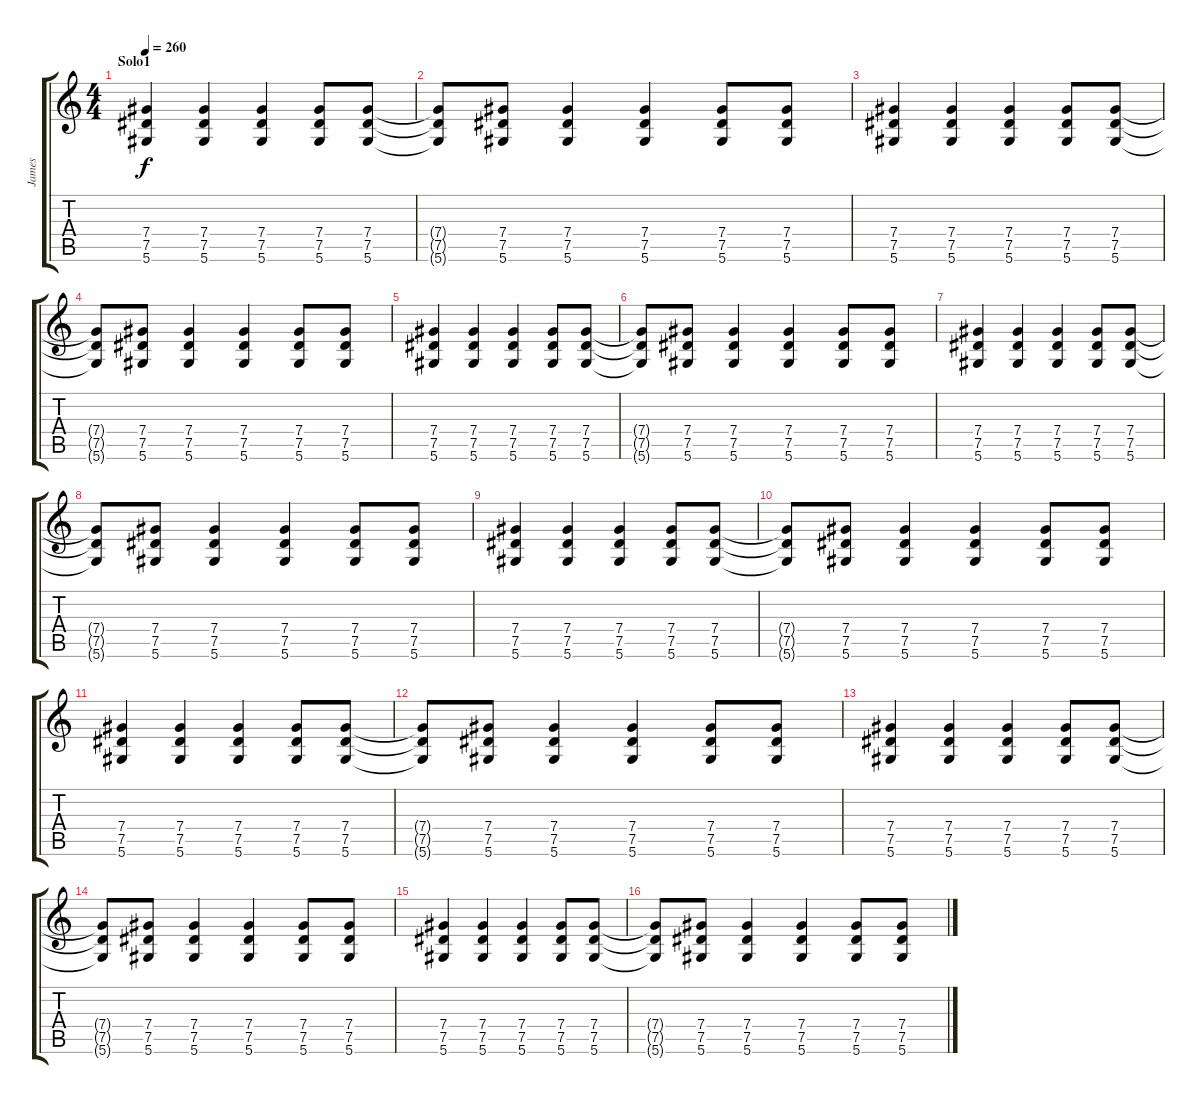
\track ("James" "James") {instrument distortionguitar}
\staff {score tabs}
\tuning (Eb4 Bb3 Gb3 Db3 Ab2 Eb2) {hide}
\ts (4 4)
\section ("" "Solo1")
\tempo 260
\clef g2
\ks c
(7.4 7.5 5.6).4{dy f} (7.4 7.5 5.6).4 (7.4 7.5 5.6).4 (7.4 7.5 5.6).8 (7.4 7.5 5.6).8 |
(7.4{t} 7.5{t} 5.6{t}).8 (7.4 7.5 5.6).8 (7.4 7.5 5.6).4 (7.4 7.5 5.6).4 (7.4 7.5 5.6).8 (7.4 7.5 5.6).8 |
(7.4 7.5 5.6).4 (7.4 7.5 5.6).4 (7.4 7.5 5.6).4 (7.4 7.5 5.6).8 (7.4 7.5 5.6).8 |
(7.4{t} 7.5{t} 5.6{t}).8 (7.4 7.5 5.6).8 (7.4 7.5 5.6).4 (7.4 7.5 5.6).4 (7.4 7.5 5.6).8 (7.4 7.5 5.6).8 |
(7.4 7.5 5.6).4 (7.4 7.5 5.6).4 (7.4 7.5 5.6).4 (7.4 7.5 5.6).8 (7.4 7.5 5.6).8 |
(7.4{t} 7.5{t} 5.6{t}).8 (7.4 7.5 5.6).8 (7.4 7.5 5.6).4 (7.4 7.5 5.6).4 (7.4 7.5 5.6).8 (7.4 7.5 5.6).8 |
(7.4 7.5 5.6).4 (7.4 7.5 5.6).4 (7.4 7.5 5.6).4 (7.4 7.5 5.6).8 (7.4 7.5 5.6).8 |
(7.4{t} 7.5{t} 5.6{t}).8 (7.4 7.5 5.6).8 (7.4 7.5 5.6).4 (7.4 7.5 5.6).4 (7.4 7.5 5.6).8 (7.4 7.5 5.6).8 |
(7.4 7.5 5.6).4 (7.4 7.5 5.6).4 (7.4 7.5 5.6).4 (7.4 7.5 5.6).8 (7.4 7.5 5.6).8 |
(7.4{t} 7.5{t} 5.6{t}).8 (7.4 7.5 5.6).8 (7.4 7.5 5.6).4 (7.4 7.5 5.6).4 (7.4 7.5 5.6).8 (7.4 7.5 5.6).8 |
(7.4 7.5 5.6).4 (7.4 7.5 5.6).4 (7.4 7.5 5.6).4 (7.4 7.5 5.6).8 (7.4 7.5 5.6).8 |
(7.4{t} 7.5{t} 5.6{t}).8 (7.4 7.5 5.6).8 (7.4 7.5 5.6).4 (7.4 7.5 5.6).4 (7.4 7.5 5.6).8 (7.4 7.5 5.6).8 |
(7.4 7.5 5.6).4 (7.4 7.5 5.6).4 (7.4 7.5 5.6).4 (7.4 7.5 5.6).8 (7.4 7.5 5.6).8 |
(7.4{t} 7.5{t} 5.6{t}).8 (7.4 7.5 5.6).8 (7.4 7.5 5.6).4 (7.4 7.5 5.6).4 (7.4 7.5 5.6).8 (7.4 7.5 5.6).8 |
(7.4 7.5 5.6).4 (7.4 7.5 5.6).4 (7.4 7.5 5.6).4 (7.4 7.5 5.6).8 (7.4 7.5 5.6).8 |
(7.4{t} 7.5{t} 5.6{t}).8 (7.4 7.5 5.6).8 (7.4 7.5 5.6).4 (7.4 7.5 5.6).4 (7.4 7.5 5.6).8 (7.4 7.5 5.6).8
